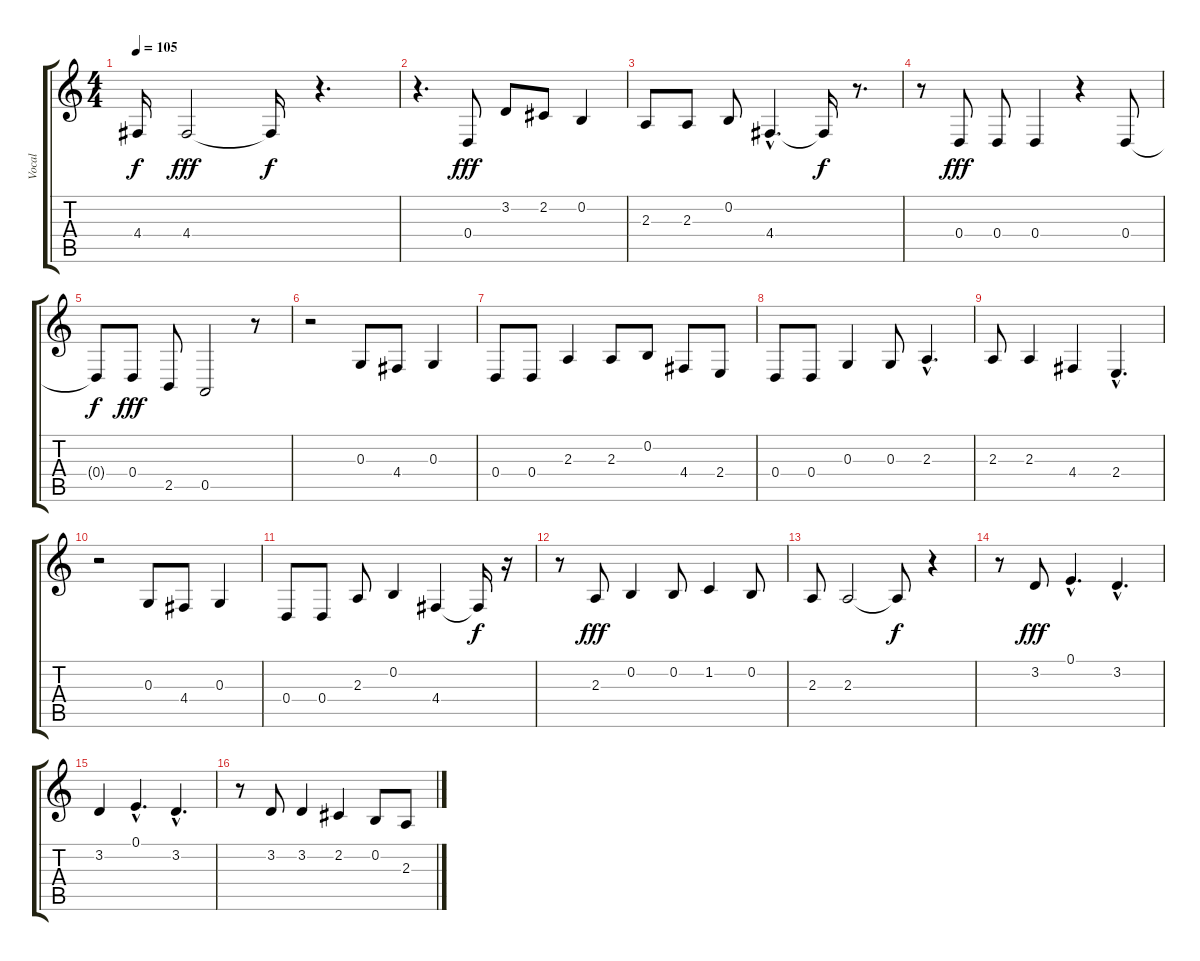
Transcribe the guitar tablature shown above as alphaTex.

\track ("Vocal" "Vocal") {instrument clarinet}
\staff {score tabs}
\tuning (E4 B3 G3 D3 A2 E2) {hide}
\ts (4 4)
\tempo 105
\clef g2
\ks c
4.4{t}.16{dy f} 4.4.2{dy fff} 4.4{t}.16{dy f} r.4{d} |
r.4{d} 0.4.8{dy fff} 3.2.8 2.2.8 0.2.4 |
2.3.8 2.3.8 0.2.8 4.4{hac}.4{d} 4.4{t}.16{dy f} r.8{d} |
r.8 0.4.8{dy fff} 0.4.8 0.4.4 r.4 0.4.8 |
0.4{t}.8{dy f} 0.4.8{dy fff} 2.5.8 0.5.2 r.8 |
r.2 0.3.8 4.4.8 0.3.4 |
0.4.8 0.4.8 2.3.4 2.3.8 0.2.8 4.4.8 2.4.8 |
0.4.8 0.4.8 0.3.4 0.3.8 2.3{hac}.4{d} |
2.3.8 2.3.4 4.4.4 2.4{hac}.4{d} |
r.2 0.3.8 4.4.8 0.3.4 |
0.4.8 0.4.8 2.3.8 0.2.4 4.4.4 4.4{t}.16{dy f} r.16 |
r.8 2.3.8{dy fff} 0.2.4 0.2.8 1.2.4 0.2.8 |
2.3.8 2.3.2 2.3{t}.8{dy f} r.4 |
r.8 3.2.8{dy fff} 0.1{hac}.4{d} 3.2{hac}.4{d} |
3.2.4 0.1{hac}.4{d} 3.2{hac}.4{d} |
r.8 3.2.8 3.2.4 2.2.4 0.2.8 2.3.8
